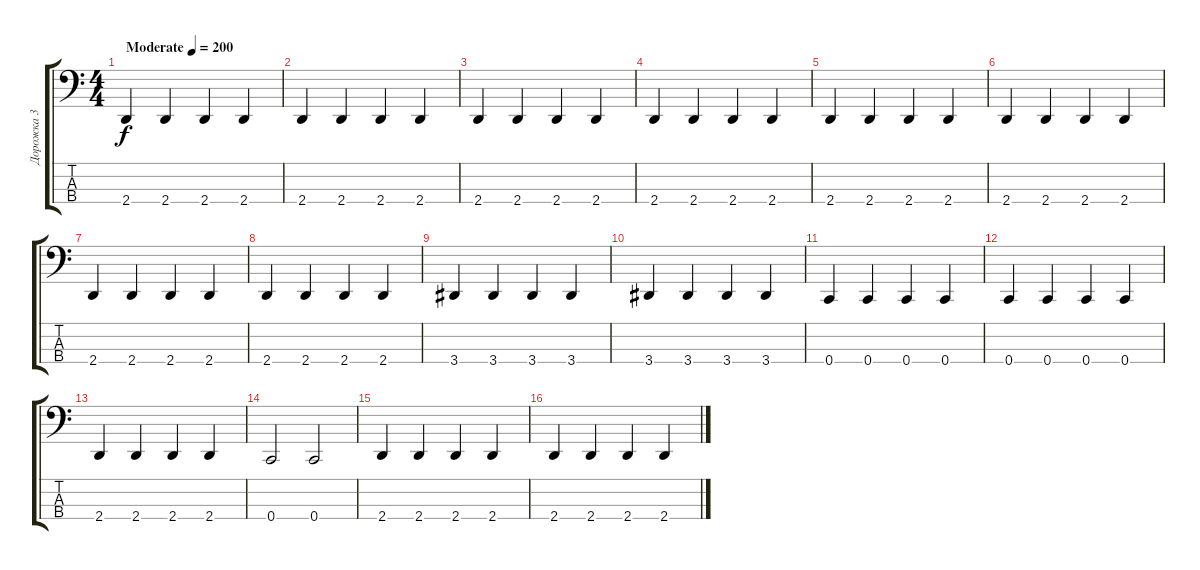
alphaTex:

\track ("Дорожка 3" "Дорожка 3") {instrument electricbassfinger}
\staff {score tabs}
\tuning (F2 C2 G1 C1) {hide}
\ts (4 4)
\tempo (200 "Moderate")
\clef f4
\ks c
2.4.4{dy f instrument electricbassfinger} 2.4.4 2.4.4 2.4.4 |
2.4.4 2.4.4 2.4.4 2.4.4 |
2.4.4 2.4.4 2.4.4 2.4.4 |
2.4.4 2.4.4 2.4.4 2.4.4 |
2.4.4 2.4.4 2.4.4 2.4.4 |
2.4.4 2.4.4 2.4.4 2.4.4 |
2.4.4 2.4.4 2.4.4 2.4.4 |
2.4.4 2.4.4 2.4.4 2.4.4 |
3.4.4 3.4.4 3.4.4 3.4.4 |
3.4.4 3.4.4 3.4.4 3.4.4 |
0.4.4 0.4.4 0.4.4 0.4.4 |
0.4.4 0.4.4 0.4.4 0.4.4 |
2.4.4 2.4.4 2.4.4 2.4.4 |
0.4.2 0.4.2 |
2.4.4 2.4.4 2.4.4 2.4.4 |
2.4.4 2.4.4 2.4.4 2.4.4
